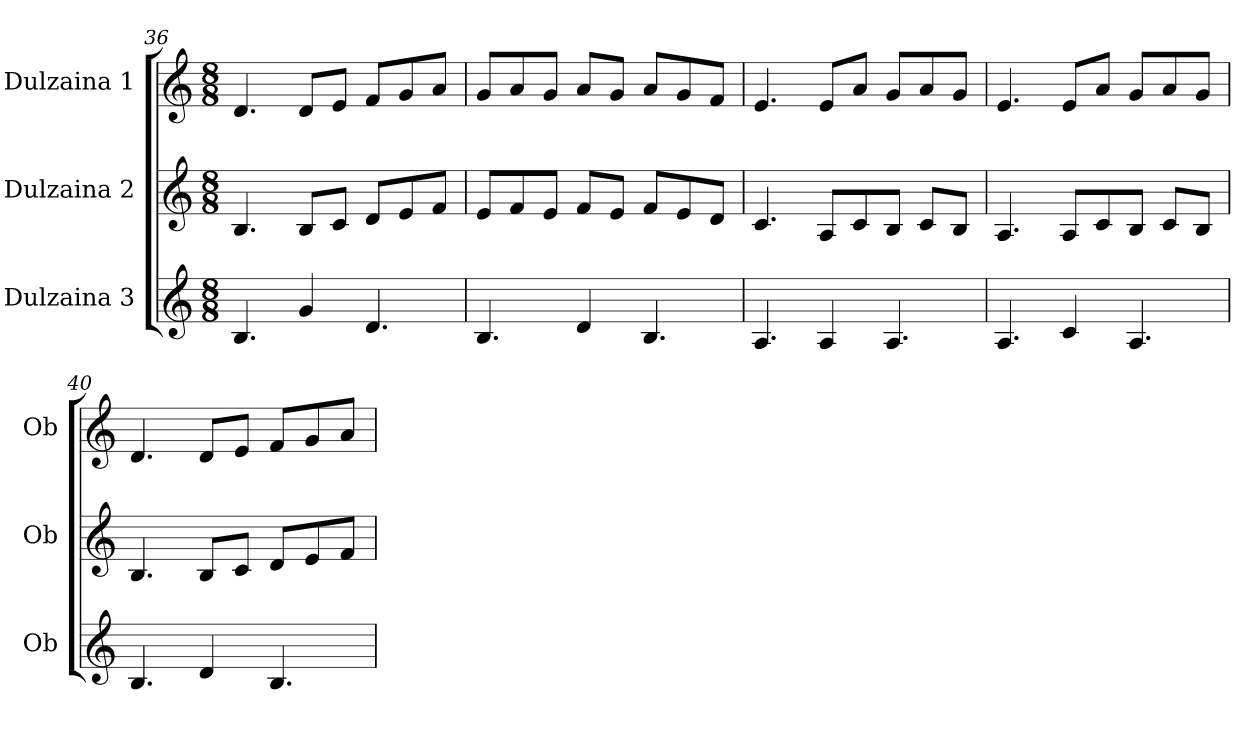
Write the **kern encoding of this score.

**kern	**kern	**kern
*part3	*part2	*part1
*staff3	*staff2	*staff1
*I"Dulzaina 3	*I"Dulzaina 2	*I"Dulzaina 1
*I'Ob	*I'Ob	*I'Ob
*clefG2	*clefG2	*clefG2
*k[]	*k[]	*k[]
*M8/8	*M8/8	*M8/8
=36	=36	=36
4.B/	4.B/	4.d/
4g/	8B/L	8d/L
.	8c/J	8e/J
4.d/	8d/L	8f/L
.	8e/	8g/
.	8f/J	8a/J
=37	=37	=37
4.B/	8e/L	8g/L
.	8f/	8a/
.	8e/J	8g/J
4d/	8f/L	8a/L
.	8e/J	8g/J
4.B/	8f/L	8a/L
.	8e/	8g/
.	8d/J	8f/J
=38	=38	=38
4.A/	4.c/	4.e/
4A/	8A/L	8e/L
.	8c/	8a/J
4.A/	8B/J	8g/L
.	8c/L	8a/
.	8B/J	8g/J
=39	=39	=39
4.A/	4.A/	4.e/
4c/	8A/L	8e/L
.	8c/	8a/J
4.A/	8B/J	8g/L
.	8c/L	8a/
.	8B/J	8g/J
!!LO:LB:g=z
=40	=40	=40
4.B/	4.B/	4.d/
4d/	8B/L	8d/L
.	8c/J	8e/J
4.B/	8d/L	8f/L
.	8e/	8g/
.	8f/J	8a/J
=	=	=
*-	*-	*-
